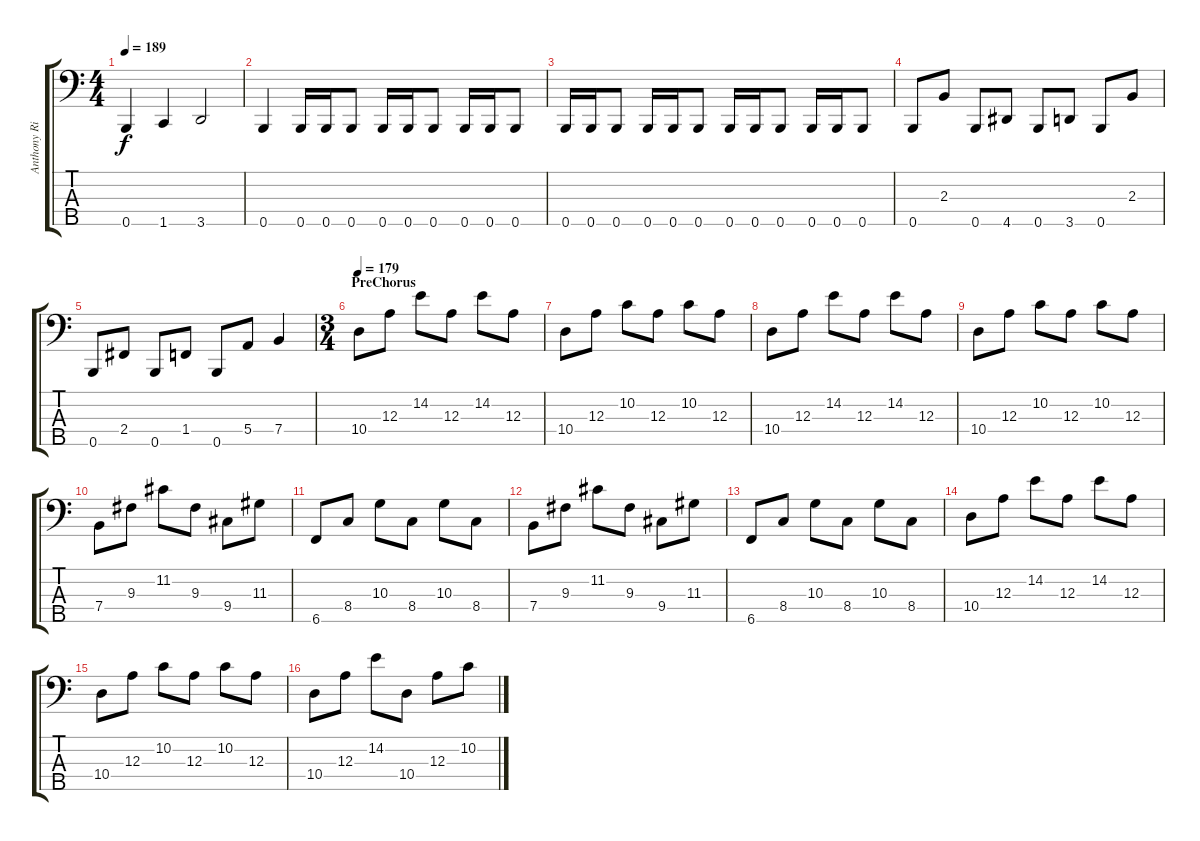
\track ("Anthony Ridout" "Anthony Ri") {instrument electricbassfinger}
\staff {score tabs}
\tuning (G2 D2 A1 E1 B0) {hide}
\ts (4 4)
\tempo 189
\clef f4
\ks c
0.5.4{dy f} 1.5.4 3.5.2 |
0.5.4 0.5.16 0.5.16 0.5.8 0.5.16 0.5.16 0.5.8 0.5.16 0.5.16 0.5.8 |
0.5.16 0.5.16 0.5.8 0.5.16 0.5.16 0.5.8 0.5.16 0.5.16 0.5.8 0.5.16 0.5.16 0.5.8 |
0.5.8 2.3.8 0.5.8 4.5.8 0.5.8 3.5.8 0.5.8 2.3.8 |
0.5.8 2.4.8 0.5.8 1.4.8 0.5.8 5.4.8 7.4.4 |
\ts (3 4)
\section ("" "PreChorus")
\tempo 179
10.4.8 12.3.8 14.2.8 12.3.8 14.2.8 12.3.8 |
10.4.8 12.3.8 10.2.8 12.3.8 10.2.8 12.3.8 |
10.4.8 12.3.8 14.2.8 12.3.8 14.2.8 12.3.8 |
10.4.8 12.3.8 10.2.8 12.3.8 10.2.8 12.3.8 |
7.4.8 9.3.8 11.2.8 9.3.8 9.4.8 11.3.8 |
6.5.8 8.4.8 10.3.8 8.4.8 10.3.8 8.4.8 |
7.4.8 9.3.8 11.2.8 9.3.8 9.4.8 11.3.8 |
6.5.8 8.4.8 10.3.8 8.4.8 10.3.8 8.4.8 |
10.4.8 12.3.8 14.2.8 12.3.8 14.2.8 12.3.8 |
10.4.8 12.3.8 10.2.8 12.3.8 10.2.8 12.3.8 |
10.4.8 12.3.8 14.2.8 10.4.8 12.3.8 10.2.8
